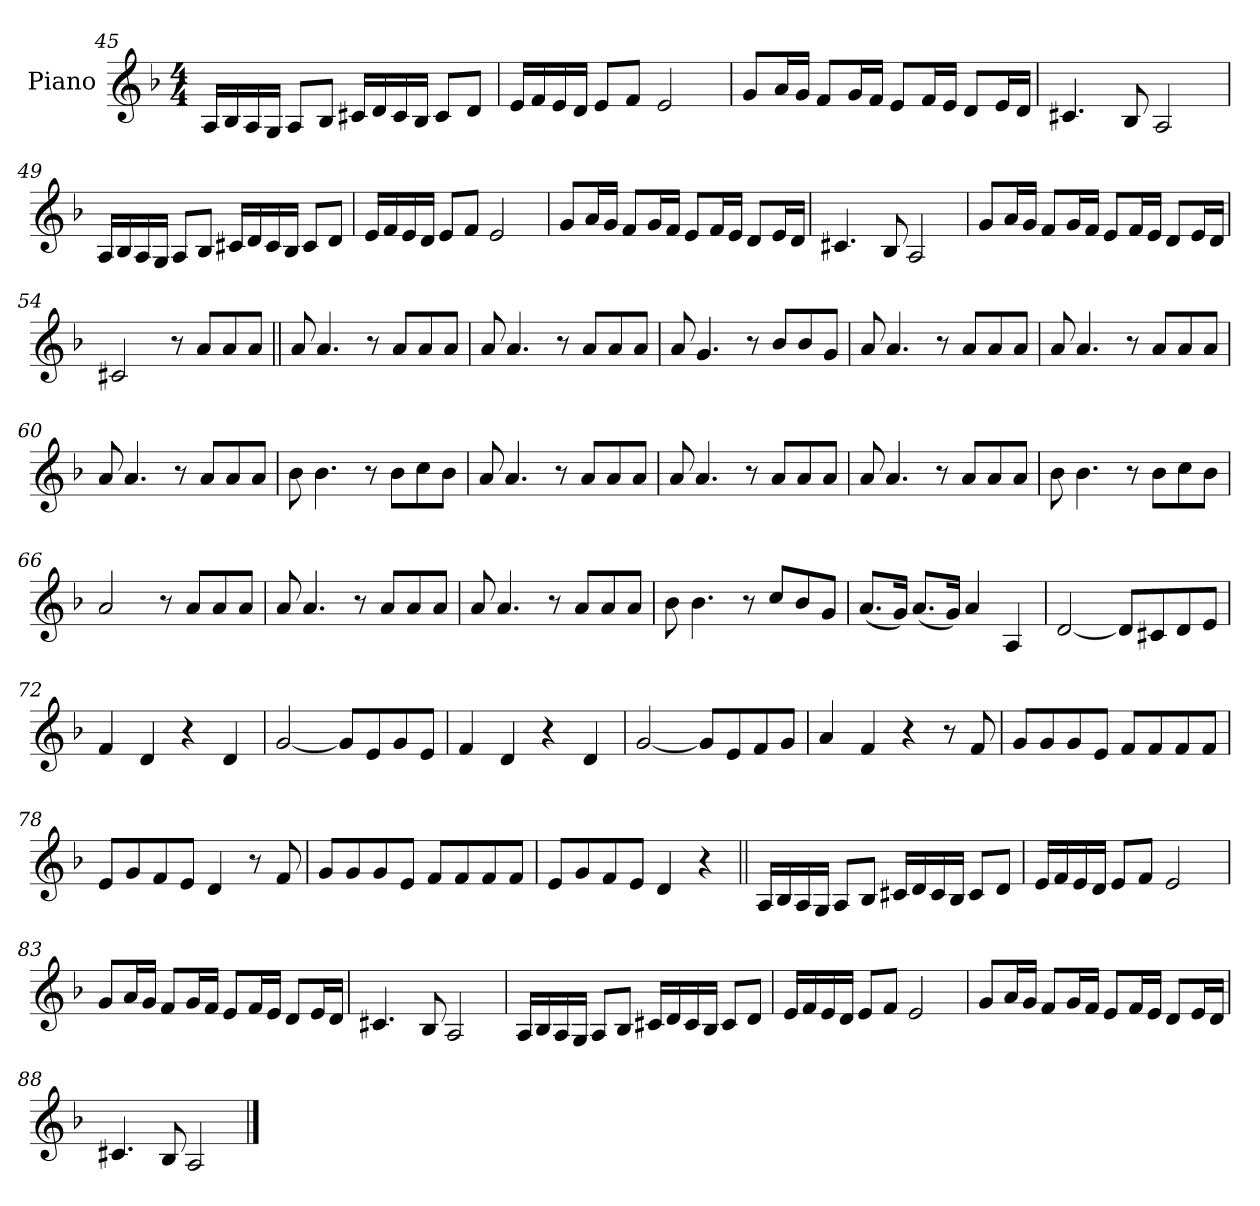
**kern
*part1
*staff1
*I"Piano
*I'Pno.
*clefG2
*k[b-]
*M4/4
=45
16A!LL
16B-!
16A!
16G!JJ
8A!L
8B-!J
16c#X!LL
16d!
16c#!
16B-!JJ
8c#!L
8d!J
=46
16e!LL
16f!
16e!
16d!JJ
8e!L
8f!J
2e!
=47
8g!L
16a!L
16g!JJ
8f!L
16g!L
16f!JJ
8e!L
16f!L
16e!JJ
8d!L
16e!L
16d!JJ
=48
4.c#X!
8B-!
2A!
=49
16A!LL
16B-!
16A!
16G!JJ
8A!L
8B-!J
16c#X!LL
16d!
16c#!
16B-!JJ
8c#!L
8d!J
=50
16e!LL
16f!
16e!
16d!JJ
8e!L
8f!J
2e!
=51
8g!L
16a!L
16g!JJ
8f!L
16g!L
16f!JJ
8e!L
16f!L
16e!JJ
8d!L
16e!L
16d!JJ
=52
4.c#X!
8B-!
2A!
=53
8g!L
16a!L
16g!JJ
8f!L
16g!L
16f!JJ
8e!L
16f!L
16e!JJ
8d!L
16e!L
16d!JJ
=54
2c#X!
8r
8aL
8a
8aJ
=55||
8a
4.a
8r
8aL
8a
8aJ
=56
8a
4.a
8r
8aL
8a
8aJ
=57
8a
4.g
8r
8b-L
8b-
8gJ
=58
8a
4.a
8r
8aL
8a
8aJ
=59
8a
4.a
8r
8aL
8a
8aJ
=60
8a
4.a
8r
8aL
8a
8aJ
=61
8b-
4.b-
8r
8b-L
8cc
8b-J
=62
8a
4.a
8r
8aL
8a
8aJ
=63
8a
4.a
8r
8aL
8a
8aJ
=64
8a
4.a
8r
8aL
8a
8aJ
=65
8b-
4.b-
8r
8b-L
8cc
8b-J
=66
2a
8r
8aL
8a
8aJ
=67
8a
4.a
8r
8aL
8a
8aJ
=68
8a
4.a
8r
8aL
8a
8aJ
=69
8b-
4.b-
8r
8ccL
8b-
8gJ
=70
(8.aL
16gJk)
(8.aL
16gJk)
4a
4A
=71
[2d
8dL]
8c#X
8d
8eJ
=72
4f
4d
4r
4d
=73
[2g
8gL]
8e
8g
8eJ
=74
4f
4d
4r
4d
=75
[2g
8gL]
8e
8f
8gJ
=76
4a
4f
4r
8r
8f
=77
8gL
8g
8g
8eJ
8fL
8f
8f
8fJ
=78
8eL
8g
8f
8eJ
4d
8r
8f
=79
8gL
8g
8g
8eJ
8fL
8f
8f
8fJ
=80
8eL
8g
8f
8eJ
4d
4r
=81||
16A!LL
16B-!
16A!
16G!JJ
8A!L
8B-!J
16c#X!LL
16d!
16c#!
16B-!JJ
8c#!L
8d!J
=82
16e!LL
16f!
16e!
16d!JJ
8e!L
8f!J
2e!
=83
8g!L
16a!L
16g!JJ
8f!L
16g!L
16f!JJ
8e!L
16f!L
16e!JJ
8d!L
16e!L
16d!JJ
=84
4.c#X!
8B-!
2A!
=85
16A!LL
16B-!
16A!
16G!JJ
8A!L
8B-!J
16c#X!LL
16d!
16c#!
16B-!JJ
8c#!L
8d!J
=86
16e!LL
16f!
16e!
16d!JJ
8e!L
8f!J
2e!
=87
8g!L
16a!L
16g!JJ
8f!L
16g!L
16f!JJ
8e!L
16f!L
16e!JJ
8d!L
16e!L
16d!JJ
=88
4.c#X!
8B-!
2A!
==
*-
